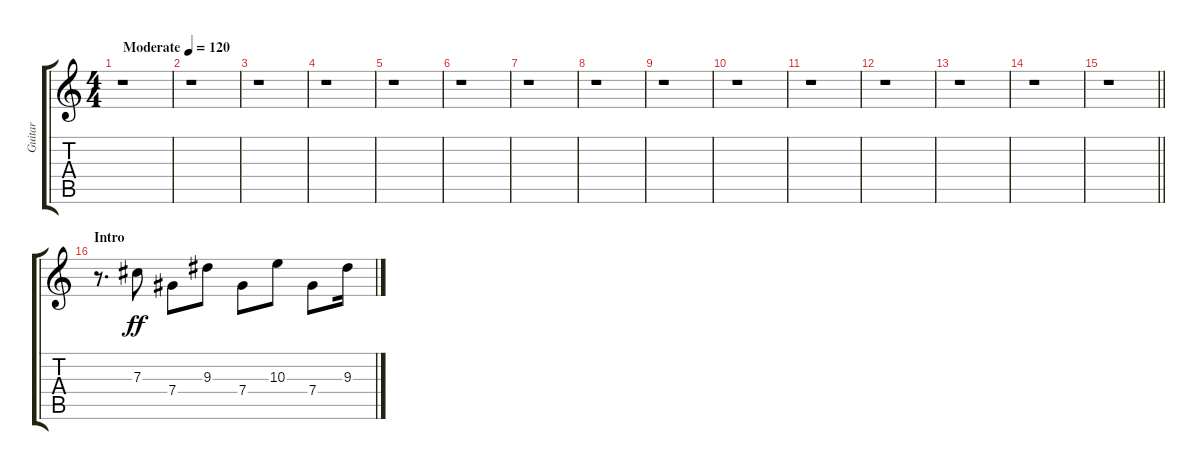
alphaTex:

\track ("Guitar " "Guitar ") {instrument acousticguitarsteel}
\staff {score tabs}
\tuning (Eb4 Bb3 Gb3 Db3 Ab2 Eb2) {hide}
\ts (4 4)
\tempo (120 "Moderate")
\clef g2
\ks c
r.1{dy ff instrument acousticguitarsteel} |
r.1 |
r.1 |
r.1 |
r.1 |
r.1 |
r.1 |
r.1 |
r.1 |
r.1 |
r.1 |
r.1 |
r.1 |
r.1 |
\barLineRight lightlight
r.1 |
\section ("" "Intro")
r.8{d} 7.3.8{volume 8 balance 16 instrument electricguitarmuted} 7.4.8 9.3.8 7.4.8 10.3.8 7.4.8 9.3.16
